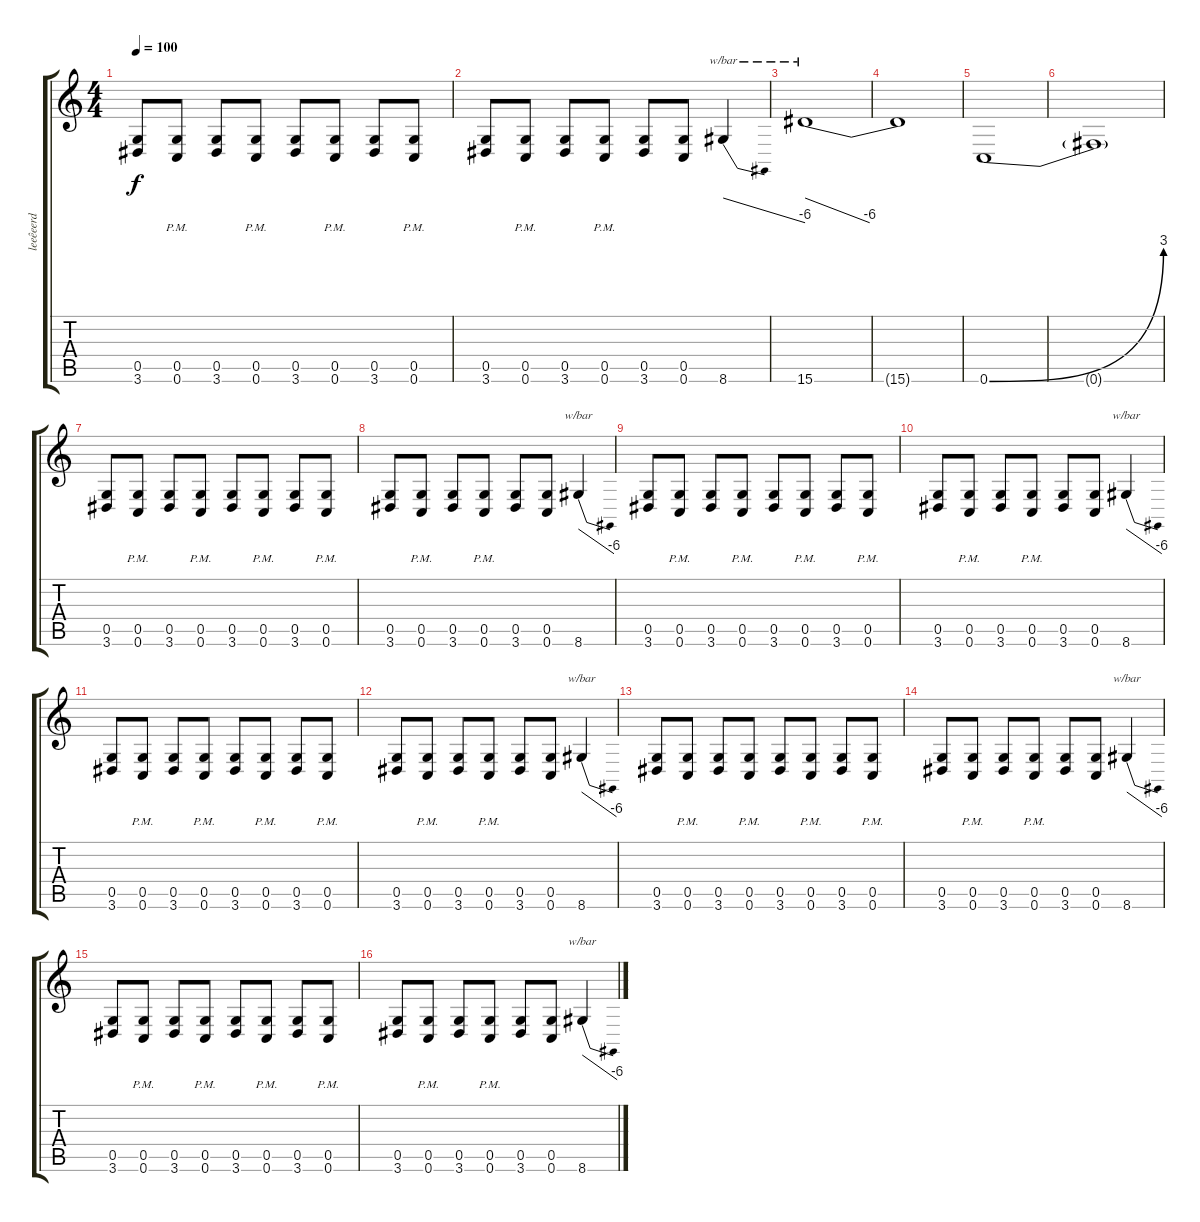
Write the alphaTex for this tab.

\track ("leeêeerd" "leeêeerd") {instrument distortionguitar}
\staff {score tabs}
\tuning (D4 A3 F3 C3 G2 C2) {hide}
\ts (4 4)
\tempo 100
\clef g2
\ks c
(0.5 3.6).8{dy f} (0.5{pm} 0.6{pm}).8 (0.5 3.6).8 (0.5{pm} 0.6{pm}).8 (0.5 3.6).8 (0.5{pm} 0.6{pm}).8 (0.5 3.6).8 (0.5{pm} 0.6{pm}).8 |
(0.5 3.6).8 (0.5{pm} 0.6{pm}).8 (0.5 3.6).8 (0.5{pm} 0.6{pm}).8 (0.5 3.6).8 (0.5 0.6).8 8.6.4{tbe (dive default 0 0 60 -24)} |
15.6.1{tbe (dive default 0 0 60 -24)} |
15.6{t}.1 |
0.6{be (bend 0 0 60 12)}.1 |
0.6{t}.1 |
(0.5 3.6).8 (0.5{pm} 0.6{pm}).8 (0.5 3.6).8 (0.5{pm} 0.6{pm}).8 (0.5 3.6).8 (0.5{pm} 0.6{pm}).8 (0.5 3.6).8 (0.5{pm} 0.6{pm}).8 |
(0.5 3.6).8 (0.5{pm} 0.6{pm}).8 (0.5 3.6).8 (0.5{pm} 0.6{pm}).8 (0.5 3.6).8 (0.5 0.6).8 8.6.4{tbe (dive default 0 0 60 -24)} |
(0.5 3.6).8 (0.5{pm} 0.6{pm}).8 (0.5 3.6).8 (0.5{pm} 0.6{pm}).8 (0.5 3.6).8 (0.5{pm} 0.6{pm}).8 (0.5 3.6).8 (0.5{pm} 0.6{pm}).8 |
(0.5 3.6).8 (0.5{pm} 0.6{pm}).8 (0.5 3.6).8 (0.5{pm} 0.6{pm}).8 (0.5 3.6).8 (0.5 0.6).8 8.6.4{tbe (dive default 0 0 60 -24)} |
(0.5 3.6).8 (0.5{pm} 0.6{pm}).8 (0.5 3.6).8 (0.5{pm} 0.6{pm}).8 (0.5 3.6).8 (0.5{pm} 0.6{pm}).8 (0.5 3.6).8 (0.5{pm} 0.6{pm}).8 |
(0.5 3.6).8 (0.5{pm} 0.6{pm}).8 (0.5 3.6).8 (0.5{pm} 0.6{pm}).8 (0.5 3.6).8 (0.5 0.6).8 8.6.4{tbe (dive default 0 0 60 -24)} |
(0.5 3.6).8 (0.5{pm} 0.6{pm}).8 (0.5 3.6).8 (0.5{pm} 0.6{pm}).8 (0.5 3.6).8 (0.5{pm} 0.6{pm}).8 (0.5 3.6).8 (0.5{pm} 0.6{pm}).8 |
(0.5 3.6).8 (0.5{pm} 0.6{pm}).8 (0.5 3.6).8 (0.5{pm} 0.6{pm}).8 (0.5 3.6).8 (0.5 0.6).8 8.6.4{tbe (dive default 0 0 60 -24)} |
(0.5 3.6).8 (0.5{pm} 0.6{pm}).8 (0.5 3.6).8 (0.5{pm} 0.6{pm}).8 (0.5 3.6).8 (0.5{pm} 0.6{pm}).8 (0.5 3.6).8 (0.5{pm} 0.6{pm}).8 |
(0.5 3.6).8 (0.5{pm} 0.6{pm}).8 (0.5 3.6).8 (0.5{pm} 0.6{pm}).8 (0.5 3.6).8 (0.5 0.6).8 8.6.4{tbe (dive default 0 0 60 -24)}
